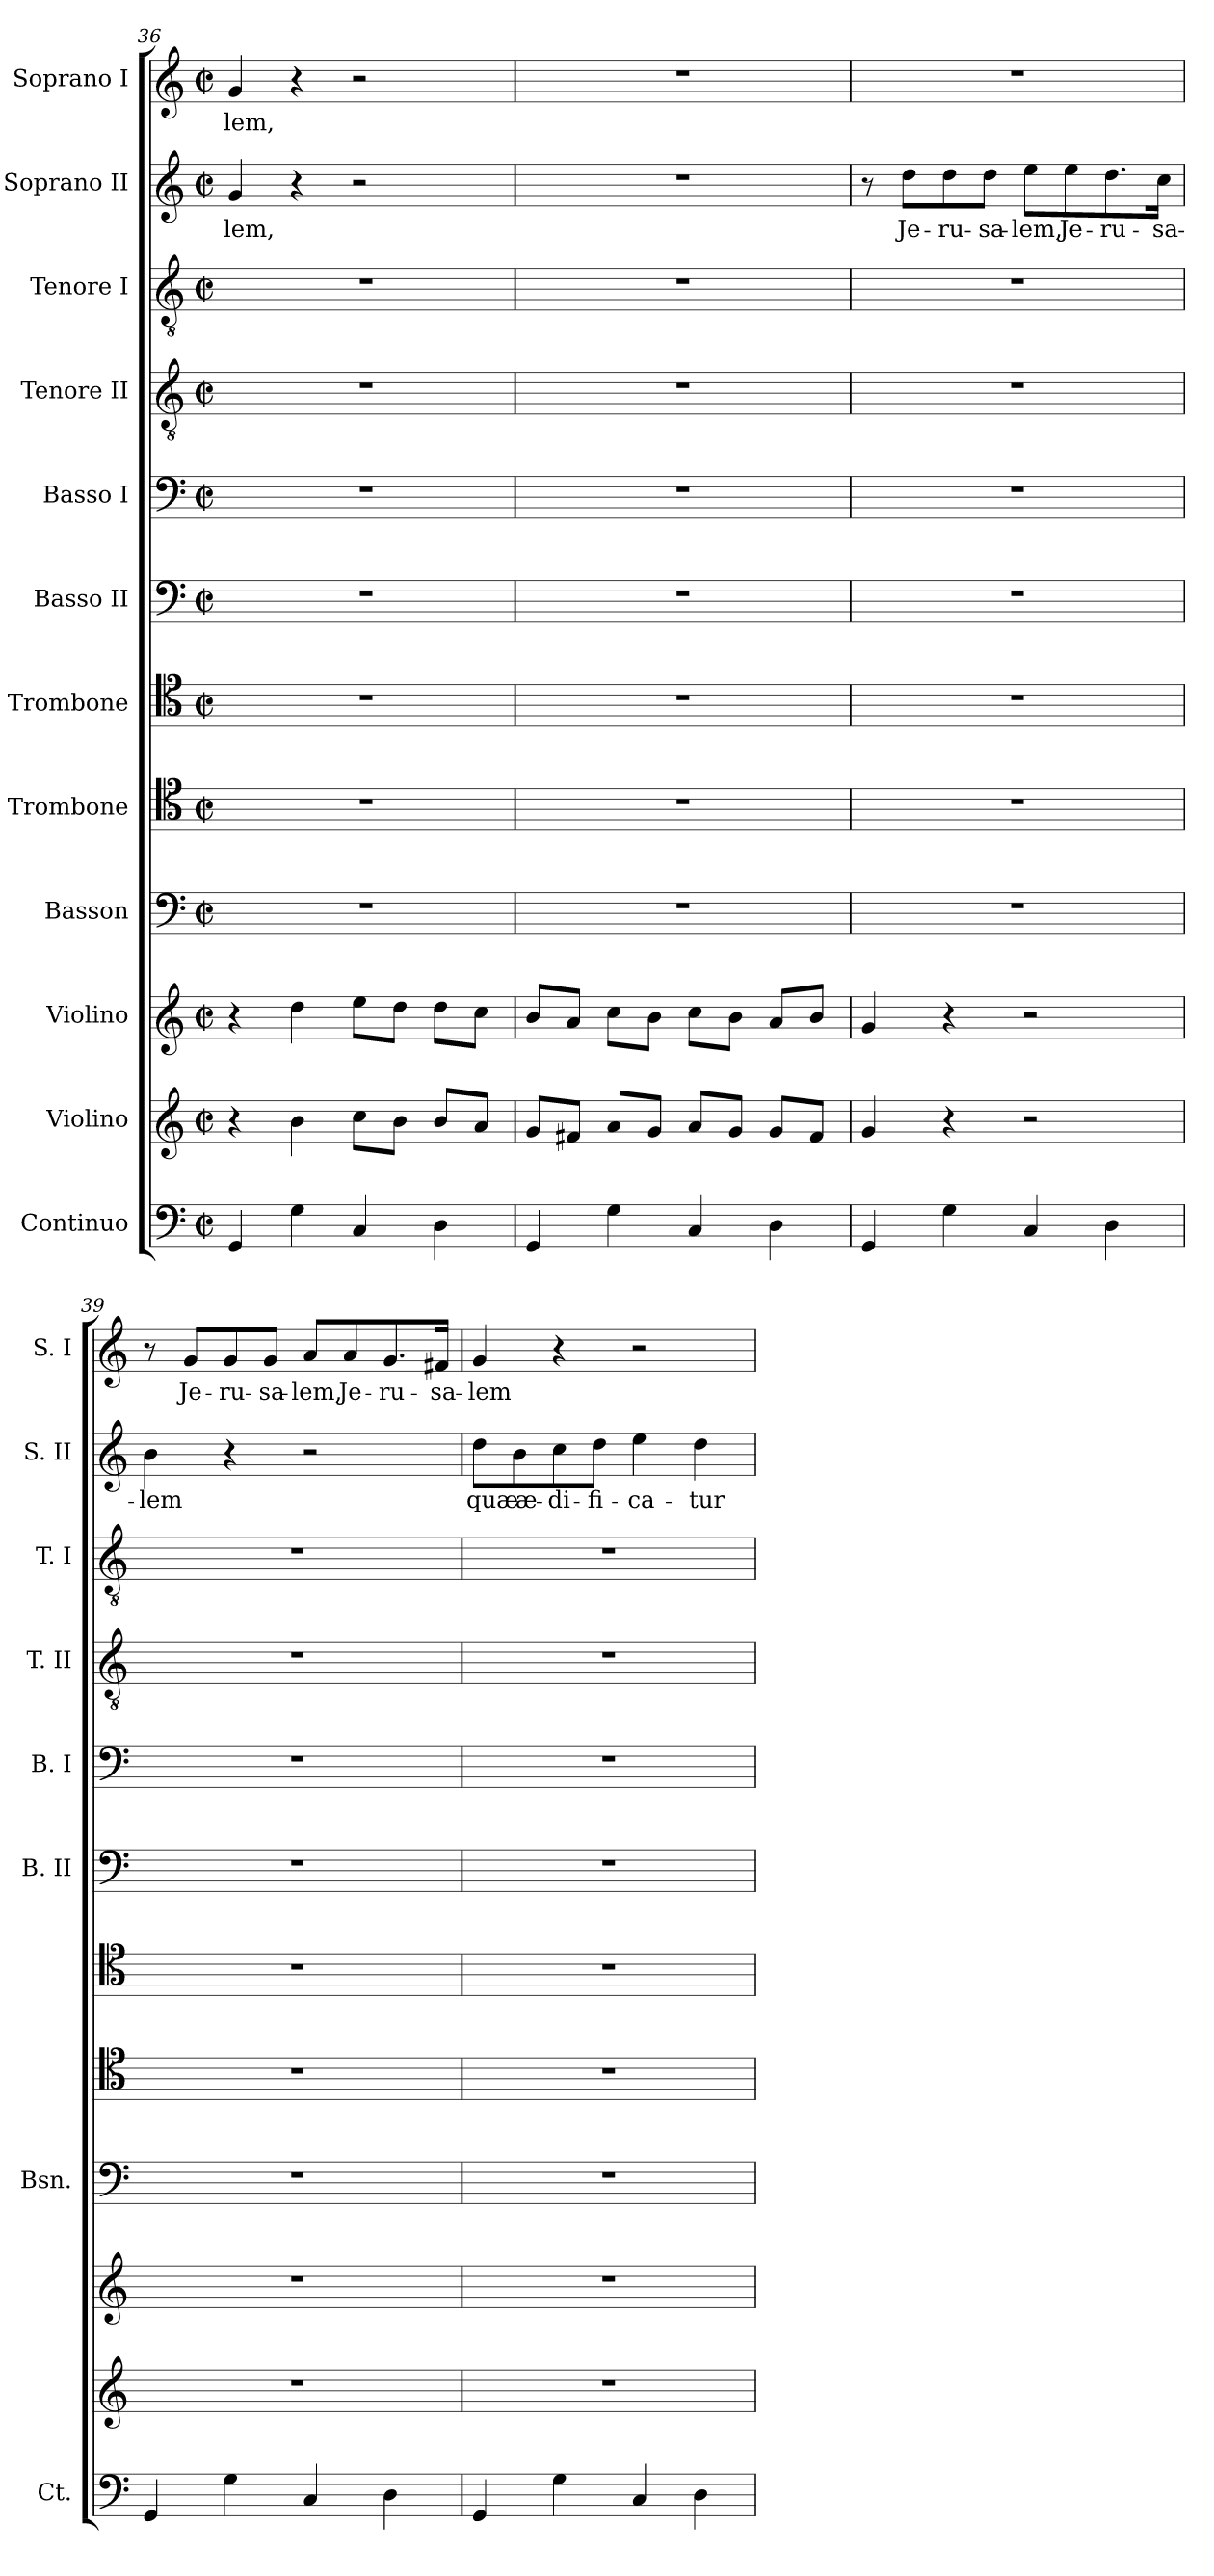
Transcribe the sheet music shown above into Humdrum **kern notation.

**kern	**kern	**kern	**kern	**kern	**kern	**kern	**kern	**kern	**kern	**kern	**text	**kern	**text
*part12	*part11	*part10	*part9	*part8	*part7	*part6	*part5	*part4	*part3	*part2	*part2	*part1	*part1
*staff12	*staff11	*staff10	*staff9	*staff8	*staff7	*staff6	*staff5	*staff4	*staff3	*staff2	*staff2	*staff1	*staff1
*I"Continuo	*I"Violino	*I"Violino	*I"Basson	*I"Trombone	*I"Trombone	*I"Basso II	*I"Basso I	*I"Tenore II	*I"Tenore I	*I"Soprano II	*	*I"Soprano I	*
*I'Ct.	*	*	*I'Bsn.	*	*	*I'B. II	*I'B. I	*I'T. II	*I'T. I	*I'S. II	*	*I'S. I	*
*clefF4	*clefG2	*clefG2	*clefF4	*clefC4	*clefC4	*clefF4	*clefF4	*clefGv2	*clefGv2	*clefG2	*	*clefG2	*
*k[]	*k[]	*k[]	*k[]	*k[]	*k[]	*k[]	*k[]	*k[]	*k[]	*k[]	*	*k[]	*
*M2/2	*M2/2	*M2/2	*M2/2	*M2/2	*M2/2	*M2/2	*M2/2	*M2/2	*M2/2	*M2/2	*	*M2/2	*
*met(c|)	*met(c|)	*met(c|)	*met(c|)	*met(c|)	*met(c|)	*met(c|)	*met(c|)	*met(c|)	*met(c|)	*met(c|)	*	*met(c|)	*
=36	=36	=36	=36	=36	=36	=36	=36	=36	=36	=36	=36	=36	=36
!	!	!	!	!	!	!	!	!	!	!	!LO:LY:b	!	!LO:LY:b
4GG/	4r	4r	1r	1r	1r	1r	1r	1r	1r	4g/	lem,	4g/	lem,
4G\	4b\	4dd\	.	.	.	.	.	.	.	4r	.	4r	.
4C/	8cc\L	8ee\L	.	.	.	.	.	.	.	2r	.	2r	.
.	8b\J	8dd\J	.	.	.	.	.	.	.	.	.	.	.
4D\	8b/L	8dd\L	.	.	.	.	.	.	.	.	.	.	.
.	8a/J	8cc\J	.	.	.	.	.	.	.	.	.	.	.
=37	=37	=37	=37	=37	=37	=37	=37	=37	=37	=37	=37	=37	=37
4GG/	8g/L	8b/L	1r	1r	1r	1r	1r	1r	1r	1r	.	1r	.
.	8f#X/J	8a/J	.	.	.	.	.	.	.	.	.	.	.
4G\	8a/L	8cc\L	.	.	.	.	.	.	.	.	.	.	.
.	8g/J	8b\J	.	.	.	.	.	.	.	.	.	.	.
4C/	8a/L	8cc\L	.	.	.	.	.	.	.	.	.	.	.
.	8g/J	8b\J	.	.	.	.	.	.	.	.	.	.	.
4D\	8g/L	8a/L	.	.	.	.	.	.	.	.	.	.	.
.	8f#/J	8b/J	.	.	.	.	.	.	.	.	.	.	.
!!LO:LB:g=z
=38	=38	=38	=38	=38	=38	=38	=38	=38	=38	=38	=38	=38	=38
4GG/	4g/	4g/	1r	1r	1r	1r	1r	1r	1r	8r	.	1r	.
!	!	!	!	!	!	!	!	!	!	!	!LO:LY:b	!	!
.	.	.	.	.	.	.	.	.	.	8dd\L	Je-	.	.
!	!	!	!	!	!	!	!	!	!	!	!LO:LY:b	!	!
4G\	4r	4r	.	.	.	.	.	.	.	8dd\	-ru-	.	.
!	!	!	!	!	!	!	!	!	!	!	!LO:LY:b	!	!
.	.	.	.	.	.	.	.	.	.	8dd\J	-sa-	.	.
!	!	!	!	!	!	!	!	!	!	!	!LO:LY:b	!	!
4C/	2r	2r	.	.	.	.	.	.	.	8ee\L	-lem,	.	.
!	!	!	!	!	!	!	!	!	!	!	!LO:LY:b	!	!
.	.	.	.	.	.	.	.	.	.	8ee\	Je-	.	.
!	!	!	!	!	!	!	!	!	!	!	!LO:LY:b	!	!
4D\	.	.	.	.	.	.	.	.	.	8.dd\	-ru-	.	.
!	!	!	!	!	!	!	!	!	!	!	!LO:LY:b	!	!
.	.	.	.	.	.	.	.	.	.	16cc\Jk	-sa-	.	.
=39	=39	=39	=39	=39	=39	=39	=39	=39	=39	=39	=39	=39	=39
!	!	!	!	!	!	!	!	!	!	!	!LO:LY:b	!	!
4GG/	1r	1r	1r	1r	1r	1r	1r	1r	1r	4b\	-lem	8r	.
!	!	!	!	!	!	!	!	!	!	!	!	!	!LO:LY:b
.	.	.	.	.	.	.	.	.	.	.	.	8g/L	Je-
!	!	!	!	!	!	!	!	!	!	!	!	!	!LO:LY:b
4G\	.	.	.	.	.	.	.	.	.	4r	.	8g/	-ru-
!	!	!	!	!	!	!	!	!	!	!	!	!	!LO:LY:b
.	.	.	.	.	.	.	.	.	.	.	.	8g/J	-sa-
!	!	!	!	!	!	!	!	!	!	!	!	!	!LO:LY:b
4C/	.	.	.	.	.	.	.	.	.	2r	.	8a/L	-lem,
!	!	!	!	!	!	!	!	!	!	!	!	!	!LO:LY:b
.	.	.	.	.	.	.	.	.	.	.	.	8a/	Je-
!	!	!	!	!	!	!	!	!	!	!	!	!	!LO:LY:b
4D\	.	.	.	.	.	.	.	.	.	.	.	8.g/	-ru-
!	!	!	!	!	!	!	!	!	!	!	!	!	!LO:LY:b
.	.	.	.	.	.	.	.	.	.	.	.	16f#X/Jk	-sa-
=40	=40	=40	=40	=40	=40	=40	=40	=40	=40	=40	=40	=40	=40
!	!	!	!	!	!	!	!	!	!	!	!LO:LY:b	!	!LO:LY:b
4GG/	1r	1r	1r	1r	1r	1r	1r	1r	1r	8dd\L	quæ	4g/	-lem
!	!	!	!	!	!	!	!	!	!	!	!LO:LY:b	!	!
.	.	.	.	.	.	.	.	.	.	8b\	æ-	.	.
!	!	!	!	!	!	!	!	!	!	!	!LO:LY:b	!	!
4G\	.	.	.	.	.	.	.	.	.	8cc\	-di-	4r	.
!	!	!	!	!	!	!	!	!	!	!	!LO:LY:b	!	!
.	.	.	.	.	.	.	.	.	.	8dd\J	-fi-	.	.
!	!	!	!	!	!	!	!	!	!	!	!LO:LY:b	!	!
4C/	.	.	.	.	.	.	.	.	.	4ee\	-ca-	2r	.
!	!	!	!	!	!	!	!	!	!	!	!LO:LY:b	!	!
4D\	.	.	.	.	.	.	.	.	.	4dd\	-tur	.	.
=	=	=	=	=	=	=	=	=	=	=	=	=	=
*-	*-	*-	*-	*-	*-	*-	*-	*-	*-	*-	*-	*-	*-
